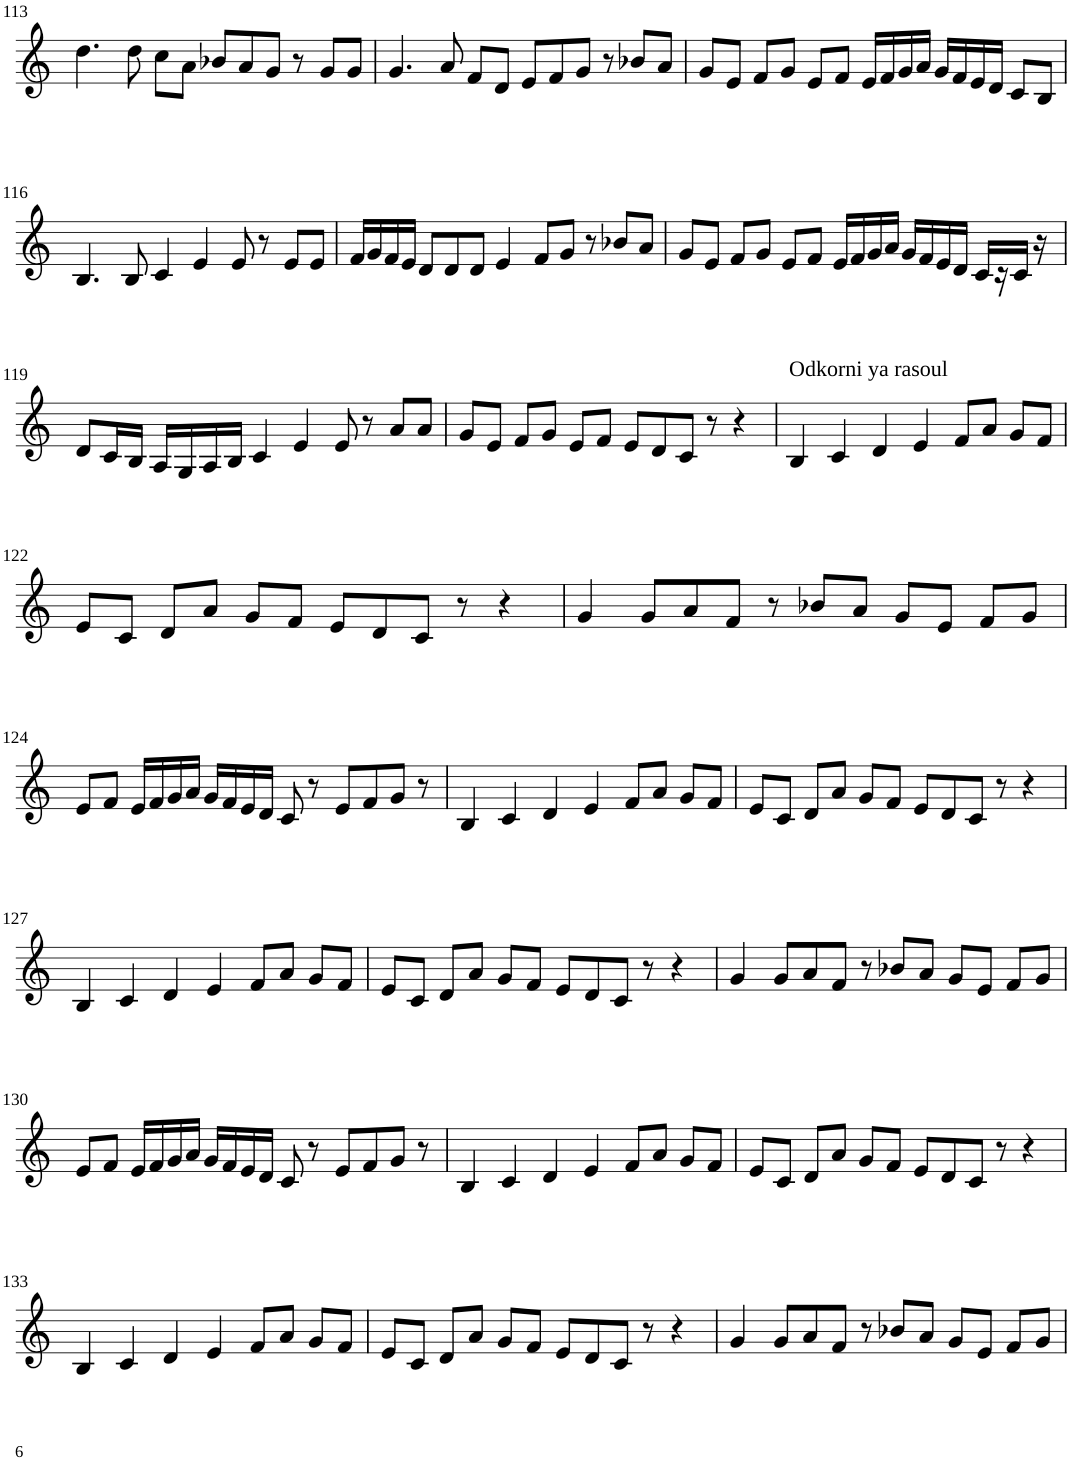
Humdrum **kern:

**kern
*part1
*staff1
*I"Violin
!!LO:PB:g=z
*clefG2
*k[]
*M6/4
=113
4.dd\
8dd\
8cc\L
8a\J
8b-X/L
8a/
8g/J
8r
8g/L
8g/J
=114
4.g/
8a/
8f/L
8d/J
8e/L
8f/
8g/J
8r
8b-X/L
8a/J
=115
8g/L
8e/J
8f/L
8g/J
8e/L
8f/J
16e/LL
16f/
16g/
16a/JJ
16g/LL
16f/
16e/
16d/JJ
8c/L
8B/J
!!LO:LB:g=z
=116
4.B/
8B/
4c/
4e/
8e/
8r
8e/L
8e/J
=117
16f/LL
16g/
16f/
16e/JJ
8d/L
8d/
8d/J
4e/
8f/L
8g/J
8r
8b-X/L
8a/J
=118
8g/L
8e/J
8f/L
8g/J
8e/L
8f/J
16e/LL
16f/
16g/
16a/JJ
16g/LL
16f/
16e/
16d/JJ
16c/LL
16r
16c/JJ
16r
!!LO:LB:g=z
=119
8d/L
16c/L
16B/JJ
16A/LL
16G/
16A/
16B/JJ
4c/
4e/
8e/
8r
8a/L
8a/J
=120
8g/L
8e/J
8f/L
8g/J
8e/L
8f/J
8e/L
8d/
8c/J
8r
4r
=121
!LO:TX:a:t=Odkorni ya rasoul
4B/
4c/
4d/
4e/
8f/L
8a/J
8g/L
8f/J
!!LO:LB:g=z
=122
8e/L
8c/J
8d/L
8a/J
8g/L
8f/J
8e/L
8d/
8c/J
8r
4r
=123
4g/
8g/L
8a/
8f/J
8r
8b-X/L
8a/J
8g/L
8e/J
8f/L
8g/J
!!LO:LB:g=z
=124
8e/L
8f/J
16e/LL
16f/
16g/
16a/JJ
16g/LL
16f/
16e/
16d/JJ
8c/
8r
8e/L
8f/
8g/J
8r
=125
4B/
4c/
4d/
4e/
8f/L
8a/J
8g/L
8f/J
=126
8e/L
8c/J
8d/L
8a/J
8g/L
8f/J
8e/L
8d/
8c/J
8r
4r
!!LO:LB:g=z
=127
4B/
4c/
4d/
4e/
8f/L
8a/J
8g/L
8f/J
=128
8e/L
8c/J
8d/L
8a/J
8g/L
8f/J
8e/L
8d/
8c/J
8r
4r
=129
4g/
8g/L
8a/
8f/J
8r
8b-X/L
8a/J
8g/L
8e/J
8f/L
8g/J
!!LO:LB:g=z
=130
8e/L
8f/J
16e/LL
16f/
16g/
16a/JJ
16g/LL
16f/
16e/
16d/JJ
8c/
8r
8e/L
8f/
8g/J
8r
=131
4B/
4c/
4d/
4e/
8f/L
8a/J
8g/L
8f/J
=132
8e/L
8c/J
8d/L
8a/J
8g/L
8f/J
8e/L
8d/
8c/J
8r
4r
!!LO:LB:g=z
=133
4B/
4c/
4d/
4e/
8f/L
8a/J
8g/L
8f/J
=134
8e/L
8c/J
8d/L
8a/J
8g/L
8f/J
8e/L
8d/
8c/J
8r
4r
=135
4g/
8g/L
8a/
8f/J
8r
8b-X/L
8a/J
8g/L
8e/J
8f/L
8g/J
=
*-
